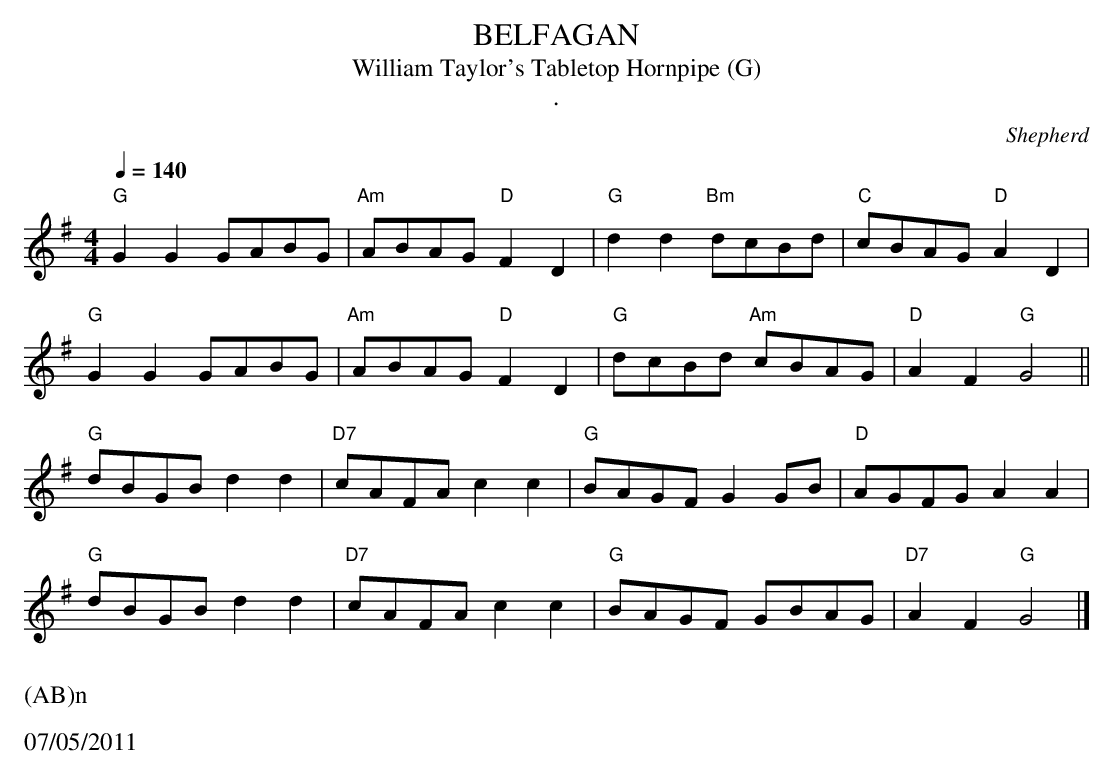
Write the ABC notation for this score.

X:1
T: BELFAGAN
T: William Taylor's Tabletop Hornpipe (G)
T: .
C:Shepherd
M:4/4
L:1/8
Q:1/4=140
K:G             %transposed from Em
"G"G2  G2  GABG| "Am" ABAG "D" F2  D2| "G"d2  d2  "Bm" dcBd| "C" cBAG "D" A2 D2|
"G"G2  G2  GABG| "Am" ABAG "D" F2  D2| "G"dcBd  "Am" cBAG| "D" A2  F2  "G" G4 ||
"G"dBGB  d2  d2| "D7" cAFA  c2  c2|"G" BAGF  G2  GB| "D" AGFG   A2   A2|
"G" dBGB  d2  d2| "D7" cAFA  c2  c2|"G" BAGF  GBAG| "D7" A2  F2  "G"G4 |]
